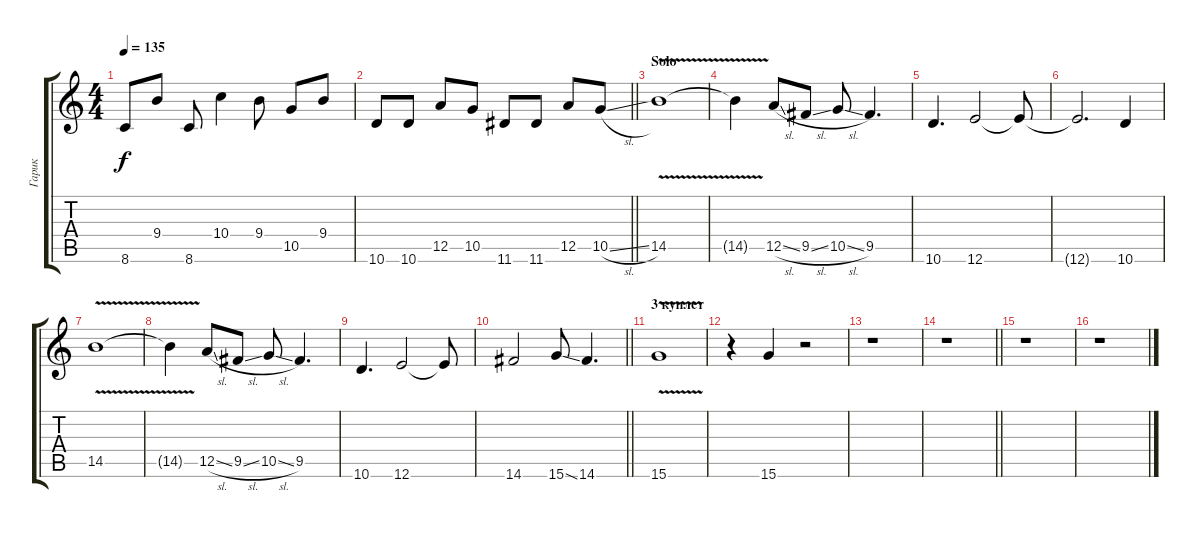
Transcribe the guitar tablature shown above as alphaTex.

\track ("Гарик" "Гарик") {instrument distortionguitar}
\staff {score tabs}
\tuning (E4 B3 G3 D3 A2 E2) {hide}
\ts (4 4)
\tempo 135
\clef g2
\ks c
8.6.8{dy f} 9.4.8 8.6.8 10.4.4 9.4.8 10.5.8 9.4.8 |
\barLineRight lightlight
10.6.8 10.6.8 12.5.8 10.5.8 11.6.8 11.6.8 12.5.8 10.5{sl}.8 |
\section ("" "Solo")
14.5{v}.1 |
14.5{v t}.4 12.5{sl}.8 9.5{sl}.8 10.5{sl}.8 9.5.4{d} |
10.6.4{d} 12.6.2 12.6{t}.8 |
12.6{t}.2{d} 10.6.4 |
14.5{v}.1 |
14.5{t}.4 12.5{sl}.8 9.5{sl}.8 10.5{sl}.8 9.5.4{d} |
10.6.4{d} 12.6.2 12.6{t}.8 |
\barLineRight lightlight
14.6.2 15.6{ss}.8 14.6.4{d} |
\section ("" "3 куплет")
15.6{v}.1 |
r.4 15.6.4 r.2 |
r.1 |
\barLineRight lightlight
r.1 |
r.1 |
r.1
